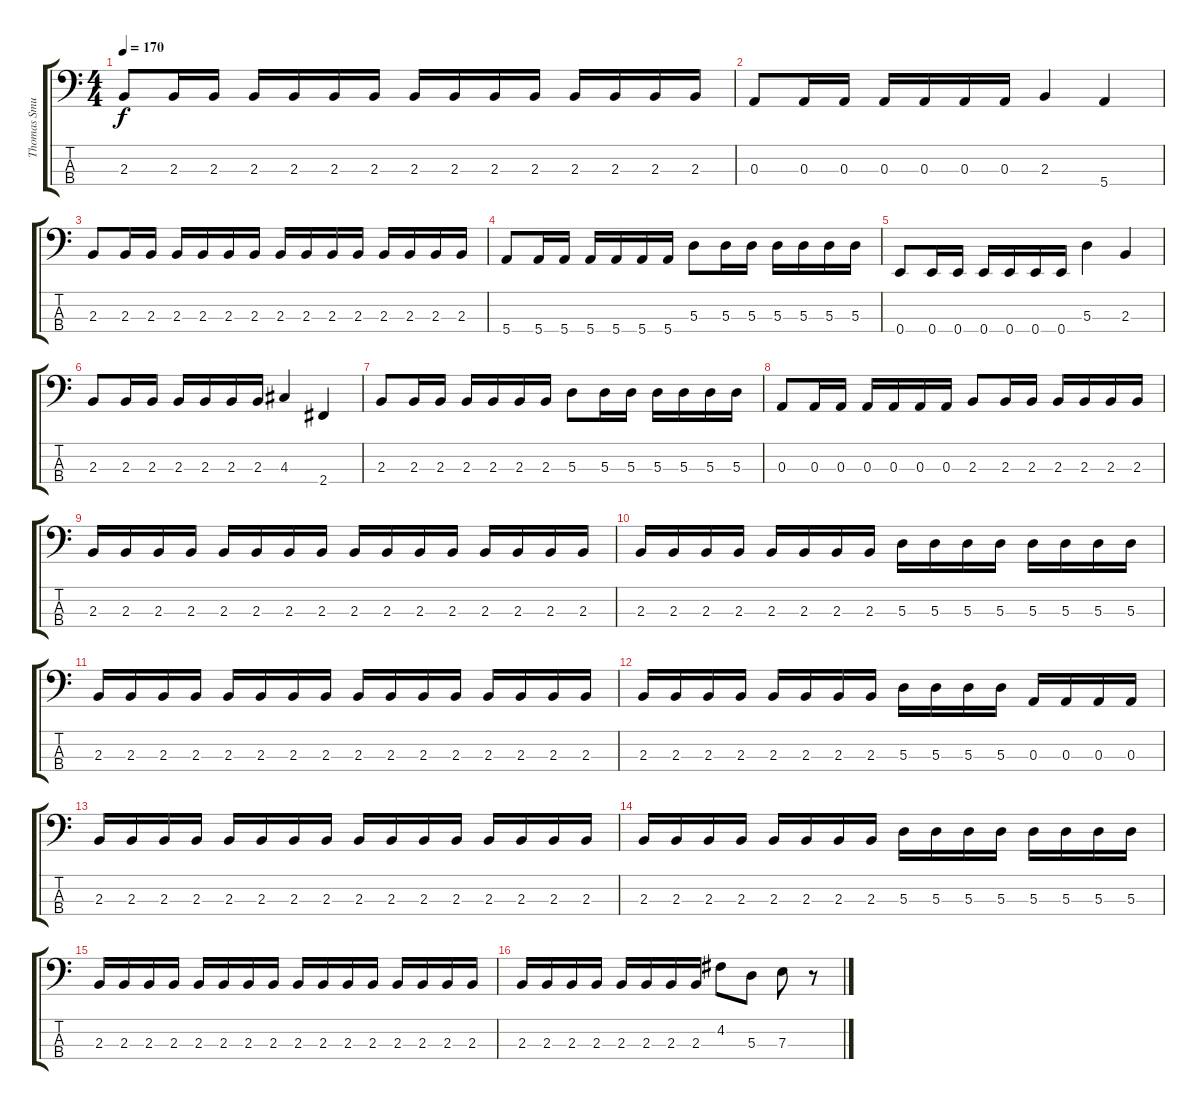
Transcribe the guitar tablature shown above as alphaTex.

\track ("Thomas Smuszynski" "Thomas Smu") {instrument electricbasspick}
\staff {score tabs}
\tuning (G2 D2 A1 E1) {hide}
\ts (4 4)
\tempo 170
\clef f4
\ks c
2.3.8{dy f} 2.3.16 2.3.16 2.3.16 2.3.16 2.3.16 2.3.16 2.3.16 2.3.16 2.3.16 2.3.16 2.3.16 2.3.16 2.3.16 2.3.16 |
0.3.8 0.3.16 0.3.16 0.3.16 0.3.16 0.3.16 0.3.16 2.3.4 5.4.4 |
2.3.8 2.3.16 2.3.16 2.3.16 2.3.16 2.3.16 2.3.16 2.3.16 2.3.16 2.3.16 2.3.16 2.3.16 2.3.16 2.3.16 2.3.16 |
5.4.8 5.4.16 5.4.16 5.4.16 5.4.16 5.4.16 5.4.16 5.3.8 5.3.16 5.3.16 5.3.16 5.3.16 5.3.16 5.3.16 |
0.4.8 0.4.16 0.4.16 0.4.16 0.4.16 0.4.16 0.4.16 5.3.4 2.3.4 |
2.3.8 2.3.16 2.3.16 2.3.16 2.3.16 2.3.16 2.3.16 4.3.4 2.4.4 |
2.3.8 2.3.16 2.3.16 2.3.16 2.3.16 2.3.16 2.3.16 5.3.8 5.3.16 5.3.16 5.3.16 5.3.16 5.3.16 5.3.16 |
0.3.8 0.3.16 0.3.16 0.3.16 0.3.16 0.3.16 0.3.16 2.3.8 2.3.16 2.3.16 2.3.16 2.3.16 2.3.16 2.3.16 |
2.3.16 2.3.16 2.3.16 2.3.16 2.3.16 2.3.16 2.3.16 2.3.16 2.3.16 2.3.16 2.3.16 2.3.16 2.3.16 2.3.16 2.3.16 2.3.16 |
2.3.16 2.3.16 2.3.16 2.3.16 2.3.16 2.3.16 2.3.16 2.3.16 5.3.16 5.3.16 5.3.16 5.3.16 5.3.16 5.3.16 5.3.16 5.3.16 |
2.3.16 2.3.16 2.3.16 2.3.16 2.3.16 2.3.16 2.3.16 2.3.16 2.3.16 2.3.16 2.3.16 2.3.16 2.3.16 2.3.16 2.3.16 2.3.16 |
2.3.16 2.3.16 2.3.16 2.3.16 2.3.16 2.3.16 2.3.16 2.3.16 5.3.16 5.3.16 5.3.16 5.3.16 0.3.16 0.3.16 0.3.16 0.3.16 |
2.3.16 2.3.16 2.3.16 2.3.16 2.3.16 2.3.16 2.3.16 2.3.16 2.3.16 2.3.16 2.3.16 2.3.16 2.3.16 2.3.16 2.3.16 2.3.16 |
2.3.16 2.3.16 2.3.16 2.3.16 2.3.16 2.3.16 2.3.16 2.3.16 5.3.16 5.3.16 5.3.16 5.3.16 5.3.16 5.3.16 5.3.16 5.3.16 |
2.3.16 2.3.16 2.3.16 2.3.16 2.3.16 2.3.16 2.3.16 2.3.16 2.3.16 2.3.16 2.3.16 2.3.16 2.3.16 2.3.16 2.3.16 2.3.16 |
2.3.16 2.3.16 2.3.16 2.3.16 2.3.16 2.3.16 2.3.16 2.3.16 4.2.8 5.3.8 7.3.8 r.8
